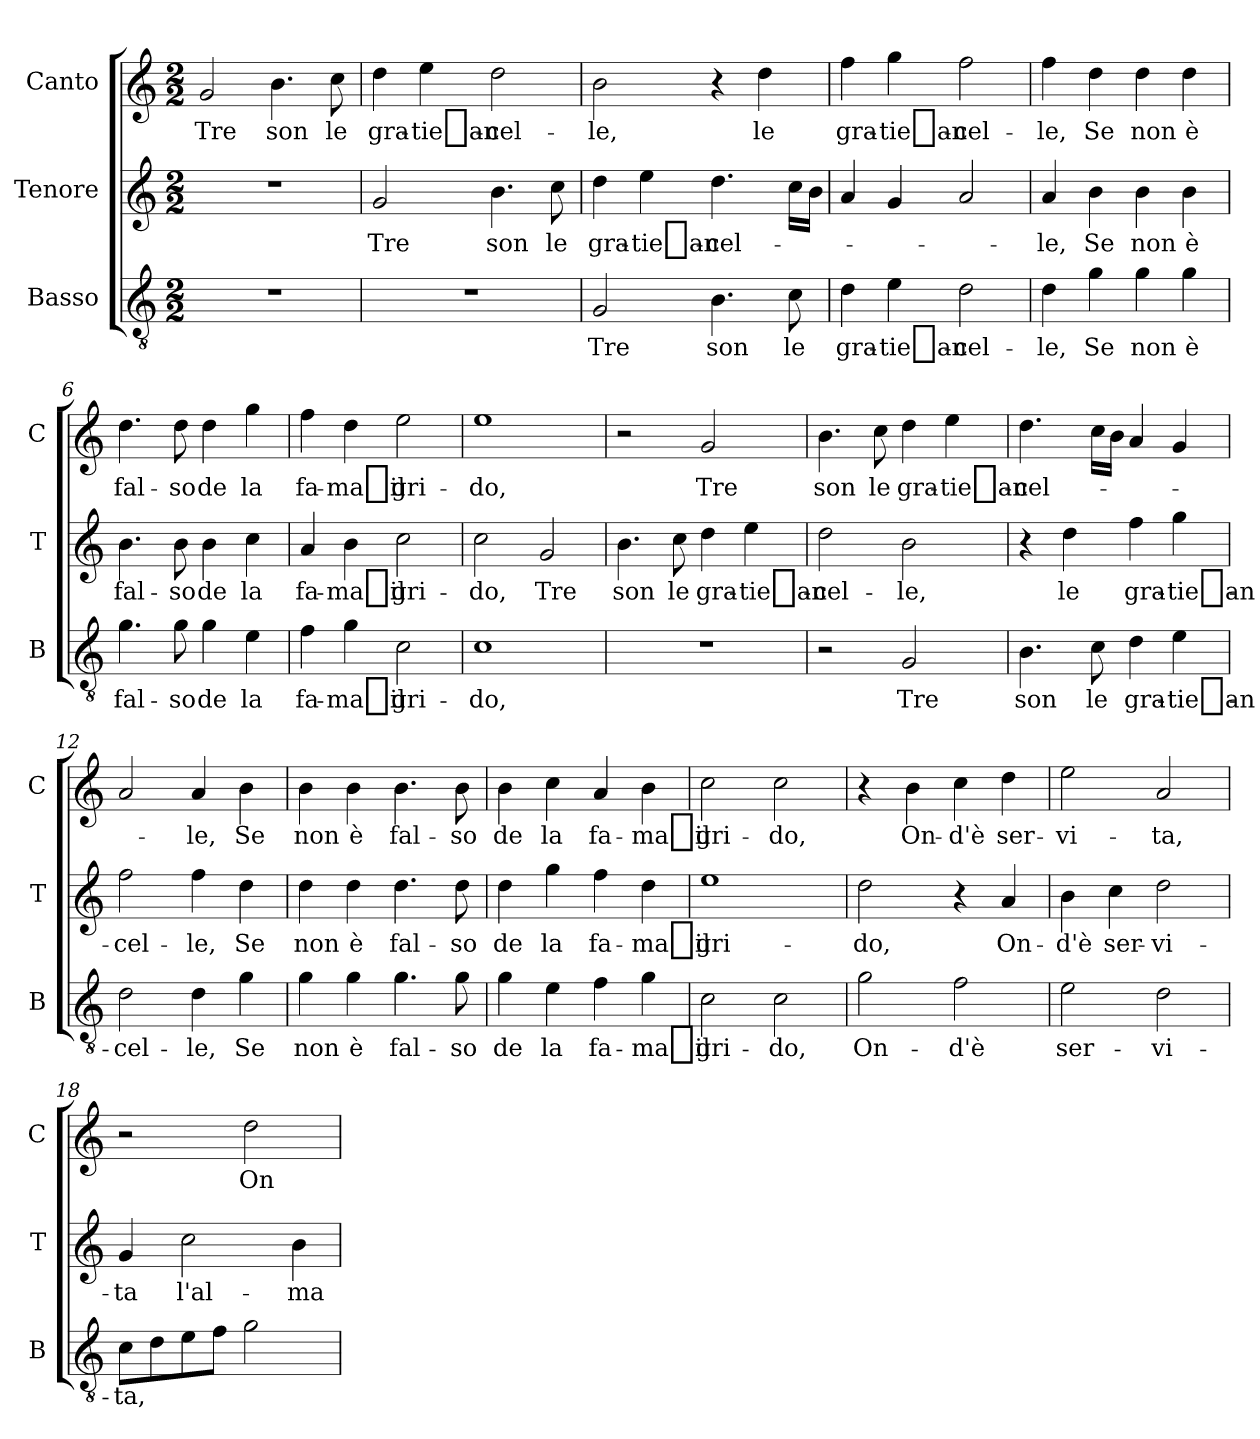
**kern	**text	**kern	**text	**kern	**text
*part3	*part3	*part2	*part2	*part1	*part1
*staff3	*staff3	*staff2	*staff2	*staff1	*staff1
*I"Basso	*	*I"Tenore	*	*I"Canto	*
*I'B	*	*I'T	*	*I'C	*
*clefGv2	*	*clefG2	*	*clefG2	*
*k[]	*	*k[]	*	*k[]	*
*C:	*	*C:	*	*C:	*
*M2/2	*	*M2/2	*	*M2/2	*
=1	=1	=1	=1	=1	=1
1r	.	1r	.	2g	Tre
.	.	.	.	4.b	son
.	.	.	.	8cc	le
=2	=2	=2	=2	=2	=2
1r	.	2g	Tre	4dd	gra-
.	.	.	.	4ee	-tie_an-
.	.	4.b	son	2dd	-cel-
.	.	8cc	le	.	.
=3	=3	=3	=3	=3	=3
2G	Tre	4dd	gra-	2b	-le,
.	.	4ee	-tie_an-	.	.
4.B	son	4.dd	-cel-	4r	.
.	.	.	.	4dd	le
8c	le	16ccLL	.	.	.
.	.	16bJJ	.	.	.
=4	=4	=4	=4	=4	=4
4d	gra-	4a	.	4ff	gra-
4e	-tie_an-	4g	.	4gg	-tie_an-
2d	-cel-	2a	.	2ff	-cel-
=5	=5	=5	=5	=5	=5
4d	-le,	4a	-le,	4ff	-le,
4g	Se	4b	Se	4dd	Se
4g	non	4b	non	4dd	non
4g	è	4b	è	4dd	è
=6	=6	=6	=6	=6	=6
4.g	fal-	4.b	fal-	4.dd	fal-
8g	-so	8b	-so	8dd	-so
4g	de	4b	de	4dd	de
4e	la	4cc	la	4gg	la
=7	=7	=7	=7	=7	=7
4f	fa-	4a	fa-	4ff	fa-
4g	-ma_il	4b	-ma_il	4dd	-ma_il
2c	gri-	2cc	gri-	2ee	gri-
=8	=8	=8	=8	=8	=8
1c	-do,	2cc	-do,	1ee	-do,
.	.	2g	Tre	.	.
=9	=9	=9	=9	=9	=9
1r	.	4.b	son	2r	.
.	.	8cc	le	.	.
.	.	4dd	gra-	2g	Tre
.	.	4ee	-tie_an-	.	.
=10	=10	=10	=10	=10	=10
2r	.	2dd	-cel-	4.b	son
.	.	.	.	8cc	le
2G	Tre	2b	-le,	4dd	gra-
.	.	.	.	4ee	-tie_an-
=11	=11	=11	=11	=11	=11
4.B	son	4r	.	4.dd	-cel-
.	.	4dd	le	.	.
8c	le	.	.	16ccLL	.
.	.	.	.	16bJJ	.
4d	gra-	4ff	gra-	4a	.
4e	-tie_an-	4gg	-tie_an-	4g	.
=12	=12	=12	=12	=12	=12
2d	-cel-	2ff	-cel-	2a	.
4d	-le,	4ff	-le,	4a	-le,
4g	Se	4dd	Se	4b	Se
=13	=13	=13	=13	=13	=13
4g	non	4dd	non	4b	non
4g	è	4dd	è	4b	è
4.g	fal-	4.dd	fal-	4.b	fal-
8g	-so	8dd	-so	8b	-so
=14	=14	=14	=14	=14	=14
4g	de	4dd	de	4b	de
4e	la	4gg	la	4cc	la
4f	fa-	4ff	fa-	4a	fa-
4g	-ma_il	4dd	-ma_il	4b	-ma_il
=15	=15	=15	=15	=15	=15
2c	gri-	1ee	gri-	2cc	gri-
2c	-do,	.	.	2cc	-do,
=16	=16	=16	=16	=16	=16
2g	On-	2dd	-do,	4r	.
.	.	.	.	4b	On-
2f	-d'è	4r	.	4cc	-d'è
.	.	4a	On-	4dd	ser-
=17	=17	=17	=17	=17	=17
2e	ser-	4b	-d'è	2ee	-vi-
.	.	4cc	ser-	.	.
2d	-vi-	2dd	-vi-	2a	-ta,
=18	=18	=18	=18	=18	=18
8cL	-ta,	4g	-ta	2r	.
8d	.	.	.	.	.
8e	.	2cc	l'al-	.	.
8fJ	.	.	.	.	.
2g	.	.	.	2dd	On-
.	.	4b	-ma	.	.
=	=	=	=	=	=
*-	*-	*-	*-	*-	*-
